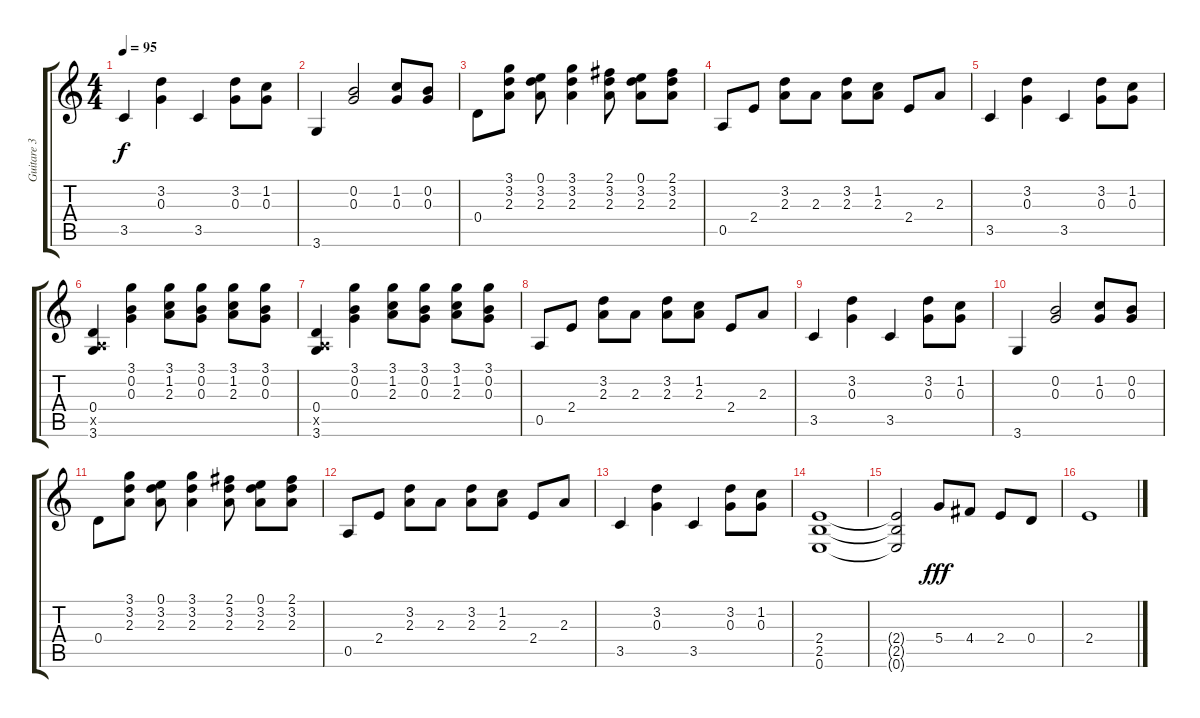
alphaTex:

\track ("Guitare 3" "Guitare 3") {instrument distortionguitar}
\staff {score tabs}
\tuning (E4 B3 G3 D3 A2 E2) {hide}
\ts (4 4)
\tempo 95
\clef g2
\ks c
3.5.4{dy f} (3.2 0.3).4 3.5.4 (3.2 0.3).8 (1.2 0.3).8 |
3.6.4 (0.2 0.3).2 (1.2 0.3).8 (0.2 0.3).8 |
0.4.8 (3.1 3.2 2.3).8 (0.1 3.2 2.3).8 (3.1 3.2 2.3).4 (2.1 3.2 2.3).8 (0.1 3.2 2.3).8 (2.1 3.2 2.3).8 |
0.5.8 2.4.8 (3.2 2.3).8 2.3.8 (3.2 2.3).8 (1.2 2.3).8 2.4.8 2.3.8 |
3.5.4 (3.2 0.3).4 3.5.4 (3.2 0.3).8 (1.2 0.3).8 |
(0.4 0.5{x} 3.6).4 (3.1 0.2 0.3).4 (3.1 1.2 2.3).8 (3.1 0.2 0.3).8 (3.1 1.2 2.3).8 (3.1 0.2 0.3).8 |
(0.4 0.5{x} 3.6).4 (3.1 0.2 0.3).4 (3.1 1.2 2.3).8 (3.1 0.2 0.3).8 (3.1 1.2 2.3).8 (3.1 0.2 0.3).8 |
0.5.8 2.4.8 (3.2 2.3).8 2.3.8 (3.2 2.3).8 (1.2 2.3).8 2.4.8 2.3.8 |
3.5.4 (3.2 0.3).4 3.5.4 (3.2 0.3).8 (1.2 0.3).8 |
3.6.4 (0.2 0.3).2 (1.2 0.3).8 (0.2 0.3).8 |
0.4.8 (3.1 3.2 2.3).8 (0.1 3.2 2.3).8 (3.1 3.2 2.3).4 (2.1 3.2 2.3).8 (0.1 3.2 2.3).8 (2.1 3.2 2.3).8 |
0.5.8 2.4.8 (3.2 2.3).8 2.3.8 (3.2 2.3).8 (1.2 2.3).8 2.4.8 2.3.8 |
3.5.4 (3.2 0.3).4 3.5.4 (3.2 0.3).8 (1.2 0.3).8 |
(2.4 2.5 0.6).1 |
(2.4{t} 2.5{t} 0.6{t}).2 5.4.8{dy fff} 4.4.8 2.4.8 0.4.8 |
2.4.1
